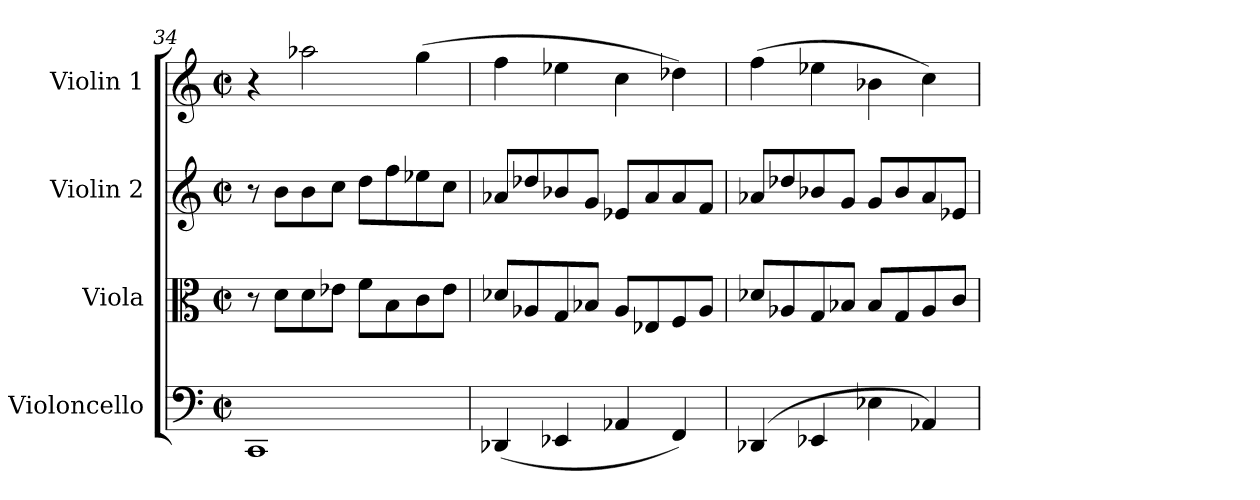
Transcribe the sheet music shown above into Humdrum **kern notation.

**kern	**kern	**kern	**kern
*part4	*part3	*part2	*part1
*staff4	*staff3	*staff2	*staff1
*I"Violoncello	*I"Viola	*I"Violin 2	*I"Violin 1
*I'Vc	*I'Vla	*I'Vln	*I'Vln
*clefF4	*clefC3	*clefG2	*clefG2
*k[]	*k[]	*k[]	*k[]
*M2/2	*M2/2	*M2/2	*M2/2
*met(c|)	*met(c|)	*met(c|)	*met(c|)
=34	=34	=34	=34
1CC	8r	8r	4r
.	8d\L	8b\L	.
.	8d\	8b\	2aa-X\
.	8e-X\J	8cc\J	.
.	8f\L	8dd\L	.
.	8B\	8ff\	.
.	8c\	8ee-X\	(4gg\
.	8e-\J	8cc\J	.
=35	=35	=35	=35
(4DD-X/	8d-X/L	8a-X/L	4ff\
.	8A-X/	8dd-X/	.
4EE-X/	8G/	8b-X/	4ee-X\
.	8B-X/J	8g/J	.
4AA-X/	8A-/L	8e-X/L	4cc\
.	8E-X/	8a-/	.
4FF/)	8F/	8a-/	4dd-X\)
.	8A-/J	8f/J	.
=36	=36	=36	=36
(4DD-X/	8d-X/L	8a-X/L	(4ff\
.	8A-X/	8dd-X/	.
4EE-X/	8G/	8b-X/	4ee-X\
.	8B-X/J	8g/J	.
4E-X\	8B-/L	8g/L	4b-X\
.	8G/	8b-/	.
4AA-X/)	8A-/	8a-/	4cc\)
.	8c/J	8e-X/J	.
=	=	=	=
*-	*-	*-	*-
